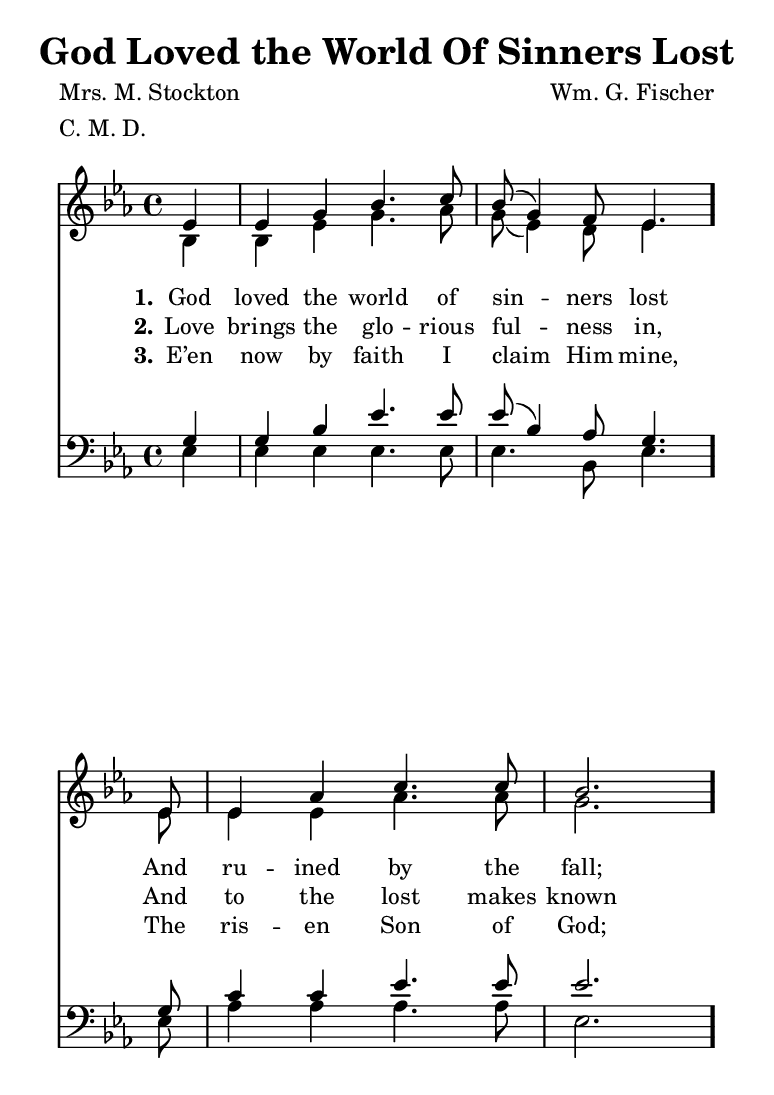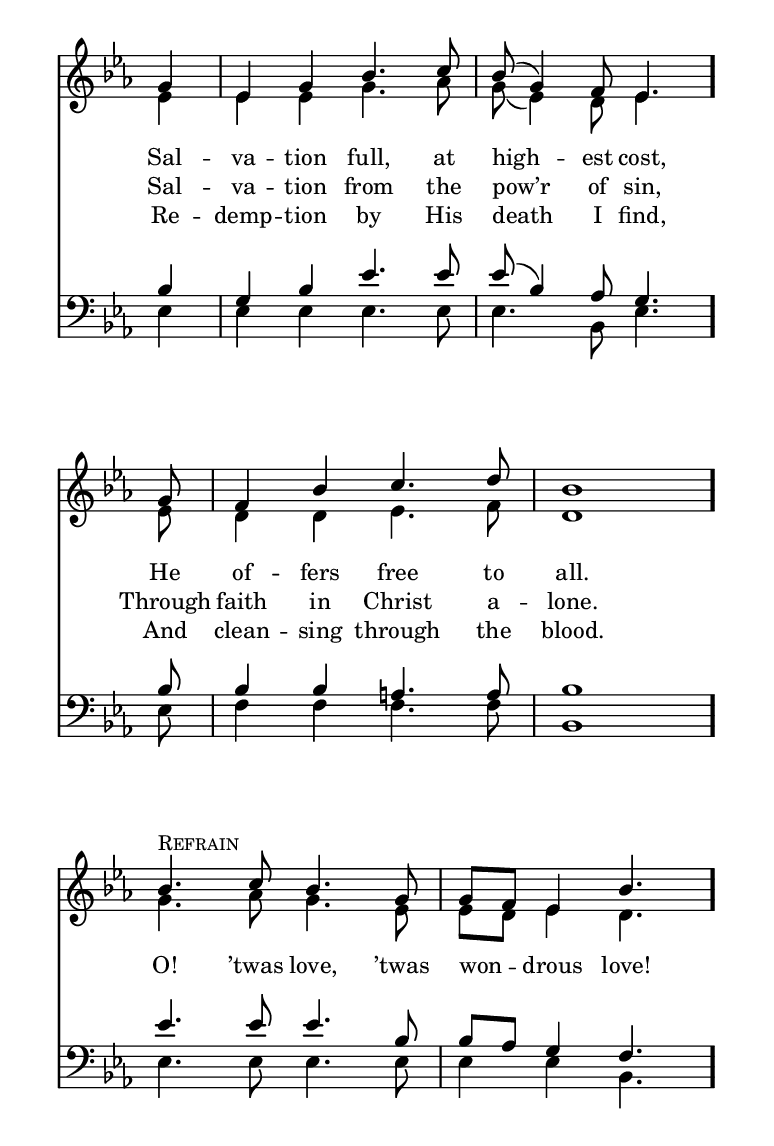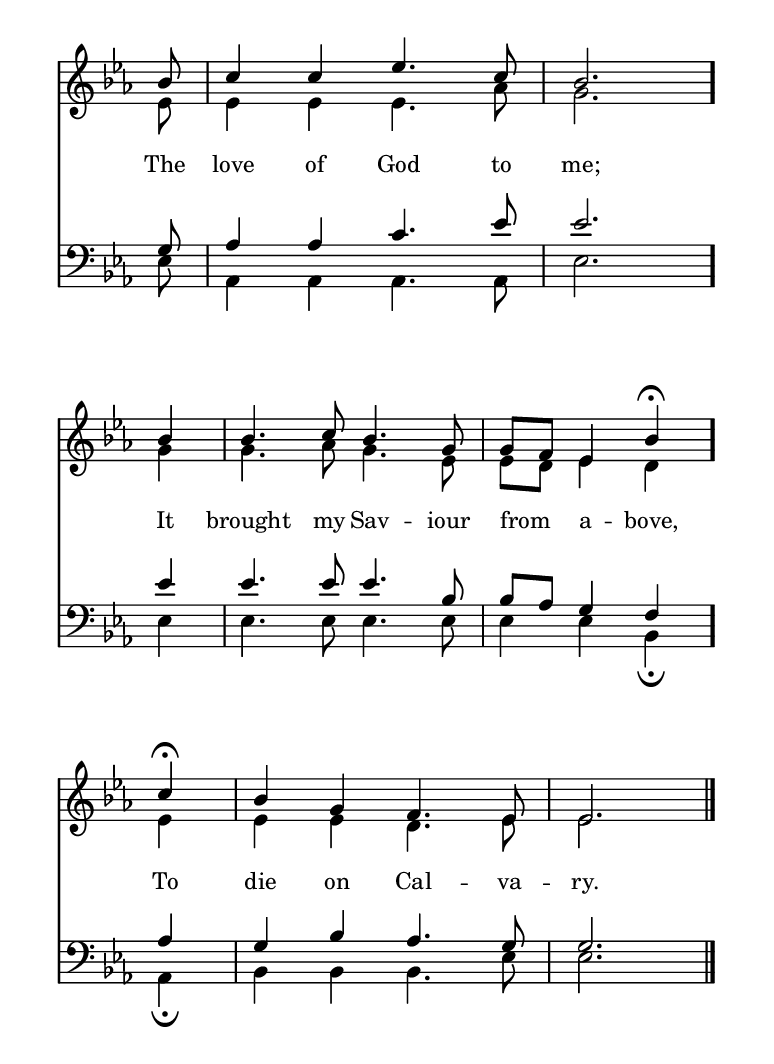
\include "common/global.ily"
\paper {
  \include "common/paper.ily"
  %ragged-bottom = ##t
  ragged-last-bottom = ##t
  %systems-per-page = ##f
  %page-count = ##f
}

\header{
  hymnnumber = "14"
  title = "God Loved the World Of Sinners Lost"
  tunename = ""
  meter = "C. M. D."
  poet = "Mrs. M. Stockton"
  composer = "Wm. G. Fischer"
  %copyright = ""
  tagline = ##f
}

% for fermata in MIDI
ta = { \tempo 4=80 }
tb = { \tempo 4=40 }

patternA = { \ta c4 | c4 c4 c4. c8 | c8( c4) c8 c4. } % Line 1, 3 soprano / alto / tenor
patternB = { \ta c8 | c4 c4 c4. c8 | c2.            } % Line 2 all, Refrain line 2 all
patternC = { \ta c8 | c4 c4 c4. c8 | c1             } % Line 4 all
patternD = { \ta c4 | c4 c4 c4. c8 | c4.     c8 c4. } % Line 1, 3 bass

patternE = { \ta c4. c8 c4. c8 | c8[ c8] c4 c4. } % Refrain line 1 soprano / alto / tenor
patternF = { \ta c4 | c4. c8 c4. c8 | c8[ c8] c4 \tb c4 } % Refrain line 3 soprano / alto / tenor
patternG = { \tb c4 \ta | c4 c4 c4. c8 | c2. } % Refrain line 4 all

patternH = { \ta c4. c8 c4. c8 | c4 c4 c4. } % Refrain line 1 bass
patternI = { \ta c4 | c4. c8 c4. c8 | c4 c4 \tb c4 } % Refrain line 3 bass

global = {
  \include "common/overrides.ily"
  %\autoBeamOff
  \override Staff.TimeSignature.style = #'()
  \time 4/4
  \override Score.MetronomeMark.transparent = ##t % hide all fermata changes too
  \ta
  \key ees \major
  \partial 4
  \autoBeamOff
}

notesSoprano = {
\global
\relative c' {

  \changePitch \patternA { ees | ees g bes c | bes g f ees }
  \changePitch \patternB { ees | ees aes c c | bes         }
  \changePitch \patternA { g   | ees g bes c | bes g f ees }
  \changePitch \patternC { g   | f bes c d   | bes         }

  << s^\markup { \small \caps "Refrain" }
  \changePitch \patternE { bes c bes g | g f ees bes' } >>
  \changePitch \patternB {         bes | c c ees c   | bes          }
  \changePitch \patternF {         bes | bes c bes g | g f ees bes'\fermata }
  \changePitch \patternG {   c\fermata | bes g f ees | ees          }

  \bar "|."

}
}

notesAlto = {
\global
\relative e' {

  \changePitch \patternA { bes | bes ees g aes   | g ees d ees }
  \changePitch \patternB { ees | ees ees aes aes | g           }
  \changePitch \patternA { ees | ees ees g aes   | g ees d ees }
  \changePitch \patternC { ees | d d ees f       | d           }

  \changePitch \patternE { g aes g ees | ees d ees d }
  \changePitch \patternB {         ees | ees ees ees aes | g           }
  \changePitch \patternF {         g   | g aes g ees     | ees d ees d }
  \changePitch \patternG {         ees | ees ees d ees   | ees         }

}
}

notesTenor = {
\global
\relative a {

  \changePitch \patternA { g   | g bes ees ees | ees bes aes g }
  \changePitch \patternB { g   | c c ees ees   | ees           }
  \changePitch \patternA { bes | g bes ees ees | ees bes aes g }
  \changePitch \patternC { bes | bes bes a a   | bes           }

  \changePitch \patternE { ees ees ees bes | bes aes g f }
  \changePitch \patternB {             g   | aes aes c ees   | ees         }
  \changePitch \patternF {             ees | ees ees ees bes | bes aes g f }
  \changePitch \patternG {             aes | g bes aes g     | g           }

}
}

notesBass = {
\global
\relative f {

  \changePitch \patternD { ees | ees ees ees ees | ees bes ees }
  \changePitch \patternB { ees | aes aes aes aes | ees }
  \changePitch \patternD { ees | ees ees ees ees | ees bes ees }
  \changePitch \patternC { ees | f f f f | bes, }

  \changePitch \patternH { ees ees ees ees | ees ees bes }
  \changePitch \patternB { ees | aes, aes aes aes | ees' }
  \changePitch \patternI { ees | ees ees ees ees | ees ees bes\fermata }
  \changePitch \patternG { aes\fermata | bes bes bes ees | ees }

}
}

Refrain = \lyricmode {

O! ’twas love, ’twas won -- drous love! \bar "."
The love of God to me; \bar "." \break
It brought my Sav -- iour from a -- bove, \bar "."
To die on Cal -- va -- ry. \bar "." \break

}

wordsA = \lyricmode {
\set stanza = "1."

God loved the world of sin -- ners lost \bar "."
And ru -- ined by the fall; \bar "." \break
Sal -- va -- tion full, at high -- est cost, \bar "."
He of -- fers free to all. \bar "." \break

}

wordsB = \lyricmode {
\set stanza = "2."

Love brings the glo -- rious ful -- ness in,
And to the lost makes known
Sal -- va -- tion from the pow’r of sin,
Through faith in Christ a -- lone.

\Refrain

}

wordsC = \lyricmode {
\set stanza = "3."

E’en now by faith I claim Him mine,
The ris -- en Son of God;
Re -- demp -- tion by His death I find,
And clean -- sing through the blood.

}


\score {
  \context ChoirStaff <<
    \context Staff = upper <<
      \set ChoirStaff.systemStartDelimiter = #'SystemStartBar
      \context Voice  = sopranos { \voiceOne << \notesSoprano >> }
      \context Voice  = altos { \voiceTwo << \notesAlto >> }
      \context Lyrics = one   \lyricsto sopranos \wordsA
      \context Lyrics = two   \lyricsto sopranos \wordsB
      \context Lyrics = three \lyricsto sopranos \wordsC
      %\context Lyrics = four  \lyricsto sopranos \wordsD
      %\context Lyrics = five  \lyricsto sopranos \wordsE
    >>
    \context Staff = men <<
      \clef bass
      \context Voice  = tenors { \voiceOne << \notesTenor >> }
      \context Voice  = basses { \voiceTwo << \notesBass >> }
    >>
  >>
  \layout {
    \include "common/layout.ily"
  }
  \midi{
    \include "common/midi.ily"
  }
}

\version "2.18.0"  % necessary for upgrading to future LilyPond versions.

% vi:set et ts=2 sw=2 ai nocindent syntax=lilypond:
